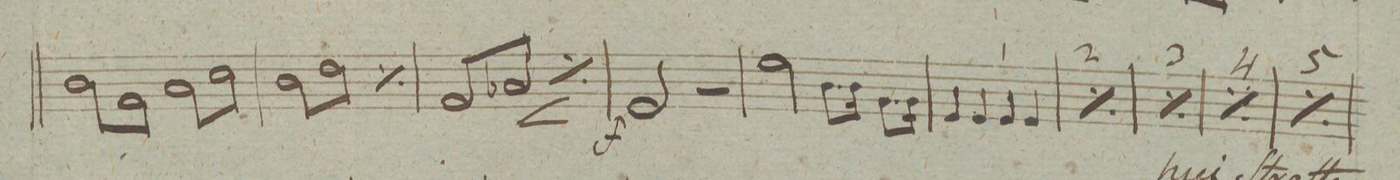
**kern	**dynam
*I"Viola	*
*clefC3	*
*k[]	*
*met(c|)	*
*M2/2	*
8c\L	.
8G\	.
8c\	.
8G\J	.
8B\L	.
8d\	.
8B\	.
8d\J	.
=112	=112
8c\L	.
8e\	.
8c\	.
8e\J	.
*rep	*
8c\L	.
8e\	.
8c\	.
8e\J	.
*Xrep	*
=113	=113
8G/L	.
8B-X/	.
8G/	<
8B-/J	.
*rep	*
8G/L	.
8B-/	.
8G/	.
8B-/J	[
*Xrep	*
=114	=114
2F/	f
2r	.
=115	=115
2f\	.
8.c\L	.
16c\Jk	.
8.A\L	.
16A\Jk	.
=116	=116
4F/	.
4F/	.
4F/	.
4F/	.
=117	=117
*rep	*
4F/	.
4F/	.
4F/	.
4F/	.
*Xrep	*
=118	=118
*rep	*
4F/	.
4F/	.
4F/	.
4F/	.
*Xrep	*
=119	=119
*rep	*
4F/	.
4F/	.
4F/	.
4F/	.
*Xrep	*
=120	=120
*rep	*
4F/	.
4F/	.
4F/	.
4F/	.
*Xrep	*
=121	=121
*-	*-
